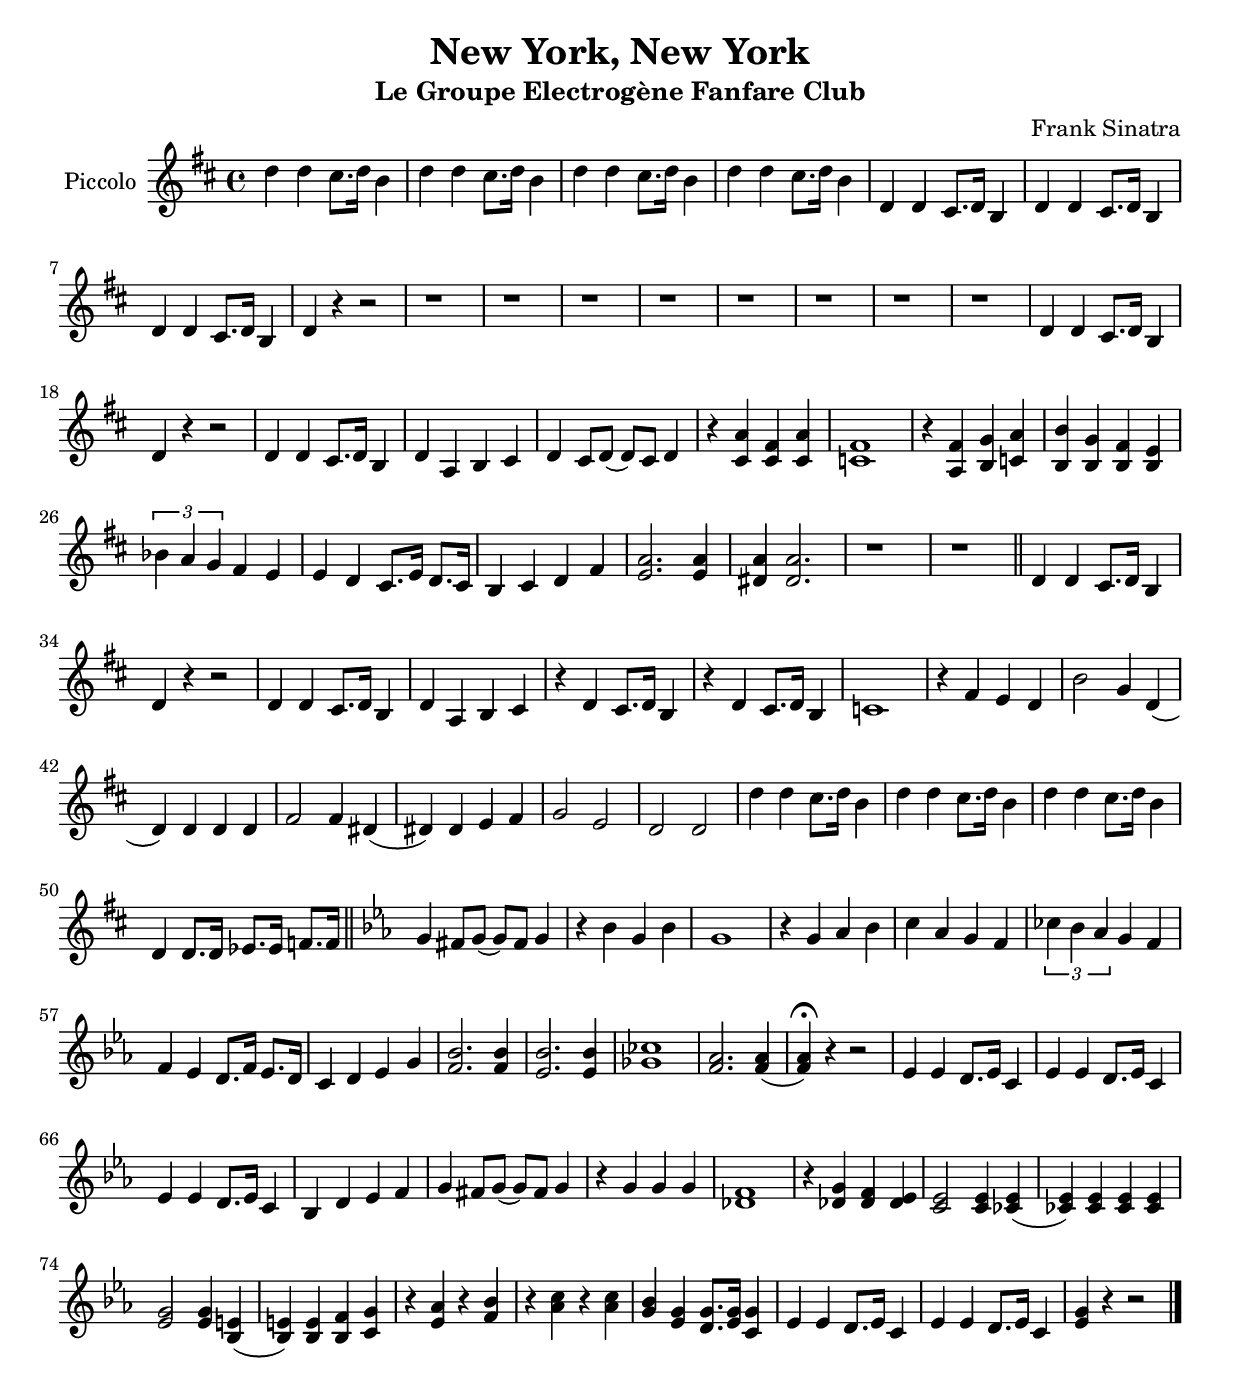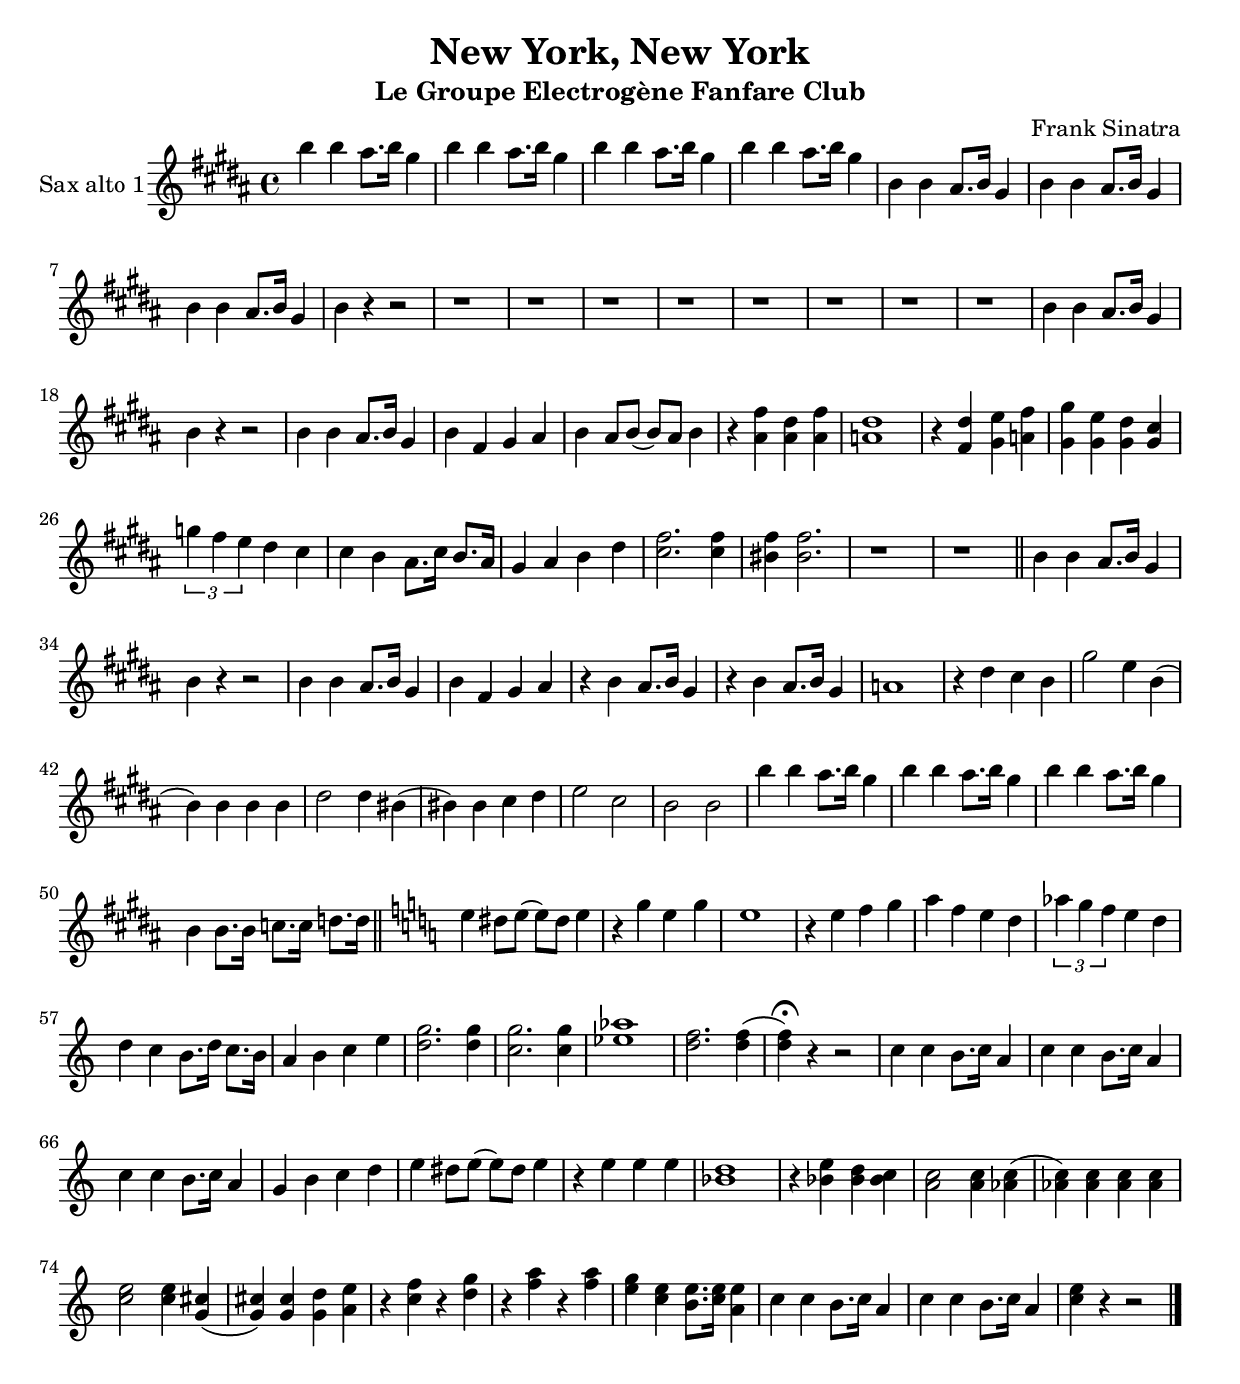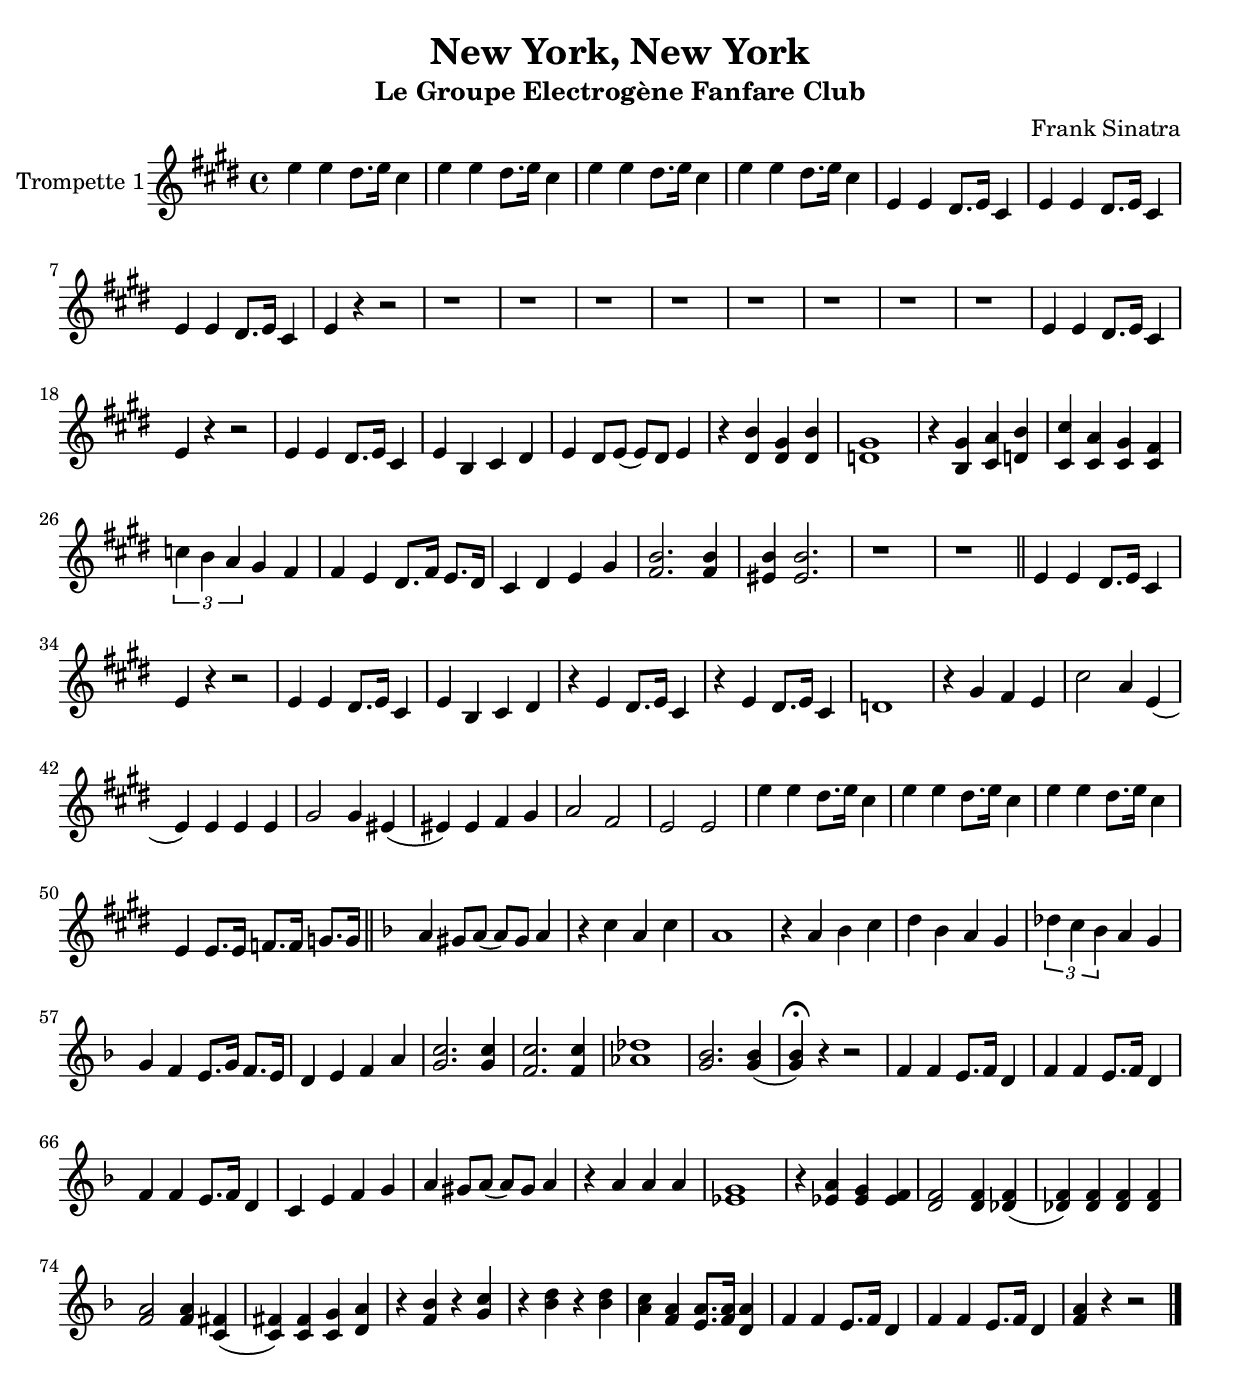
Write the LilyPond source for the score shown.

\version "2.18.2"
\language "français"

\header {
  title = "New York, New York"
  subtitle = "Le Groupe Electrogène Fanfare Club"
  composer = "Frank Sinatra"
}

global = {
  \key re \major
  \time 4/4
}

voixUn= {
re4 re dod8. re16 si4 re4 re dod8. re16 si4 re4 re dod8. re16 si4 re4 re dod8. re16 si4 re,4 re dod8. re16 si4 re4 re dod8. re16 si4 re4 re dod8. re16 si4 re4 r4 r2
r1 r r r r r r r
re4 re dod8. re16 si4 re4 r4 r2 re4 re dod8. re16 si4 re la si dod re dod8 re (re) dod re4
r4 <dod la'> <dod fad> <dod la'> <do fad>1 r4 <la fad'> < si sol'> <do la'> <si si'> <si sol'> <si fad'> <si mi>
\tuplet 3/2 {sib' la sol} fad mi mi re dod8. mi16 re8. dod16 si4 dod re fad <mi la>2. <mi la>4 <red la'> < red la'>2.
r1 r \bar "||"
re4 re dod8. re16 si4 re4 r4 r2 re4 re dod8. re16 si4 re la si dod r4 re dod8. re16 si4 r4 re dod8. re16 si4 do1
r4 fad mi re si'2 sol4 re (re) re re re fad2 fad4 red (red) red mi fad sol2 mi re re re'4 re dod8. re16 si4 re4 re dod8. re16 si4 re4 re dod8. re16 si4 re, re8. re16 mib8. mib16  fa8. fa16

 \bar "||" 

\set Staff.clefGlyph = #"clefs.G"
 \set Staff.printKeyCancellation = ##f
\key mib \major sol4 fad8 sol (sol) fad sol4 r4 sib sol sib sol1 r4 sol lab sib do lab sol fa \tuplet 3/2 {dob' sib lab} sol fa 
fa mib re8. fa16 mib8. re16 do4 re mib sol <sib fa>2. <sib fa>4 <sib mib,>2. <sib mib,>4 <dob solb>1 <lab fa>2. <lab fa>4 (<lab fa>4) \fermata r4 r2
mib4 mib re8. mib16 do4 mib4 mib re8. mib16 do4 mib4 mib re8. mib16 do4  sib4 re mib fa sol fad8 sol (sol) fad sol4
r4 sol sol sol <fa reb>1 r4 <sol reb> <fa reb> <mib reb> <mib do>2 <mib do>4 <mib dob> (<mib dob>) <mib dob> <mib dob> <mib dob>
<sol mib>2 <sol mib>4 <mi sib> (<mi sib>) <mi sib> <fa sib,> <sol do,> r <mib lab> r <fa sib> r <lab do> r <lab do> <sib sol> < sol mib> <sol re>8. <sol mib>16 <sol do,>4
mib4 mib re8. mib16 do4 mib4 mib re8. mib16 do4 <mib sol>4 r4 r2
\bar "|."

}



trumpetUn =  \relative do'' {
  \global
  \voixUn
}


piccolo =  \transpose  do do  \trumpetUn
trumpetUn = \transpose sib do' \trumpetUn
saxAltoUn =  \transpose mib sib \trumpetUn



\book {
  \bookOutputSuffix "trumpet1"
  \score {
    \new Staff \with {
      instrumentName = "Trompette 1"
      midiInstrument = "trumpet"
    } \trumpetUn
    \layout { }
    \midi {
      \tempo 4=140
    }
  }
}


\book {
  \bookOutputSuffix "piccolo"
  \score {
    \new Staff \with {
      instrumentName = "Piccolo"
      midiInstrument = "piccolo"
    } \piccolo
    \layout { }
    \midi {
      \tempo 4=140
    }
  }
}




\book {
  \bookOutputSuffix "sax_alto1"
  \score {
    \new Staff \with {
      instrumentName = "Sax alto 1"
      midiInstrument = "sax alto"
    } \saxAltoUn
    \layout { }
    \midi {
      \tempo 4=140
    }
  }
}

